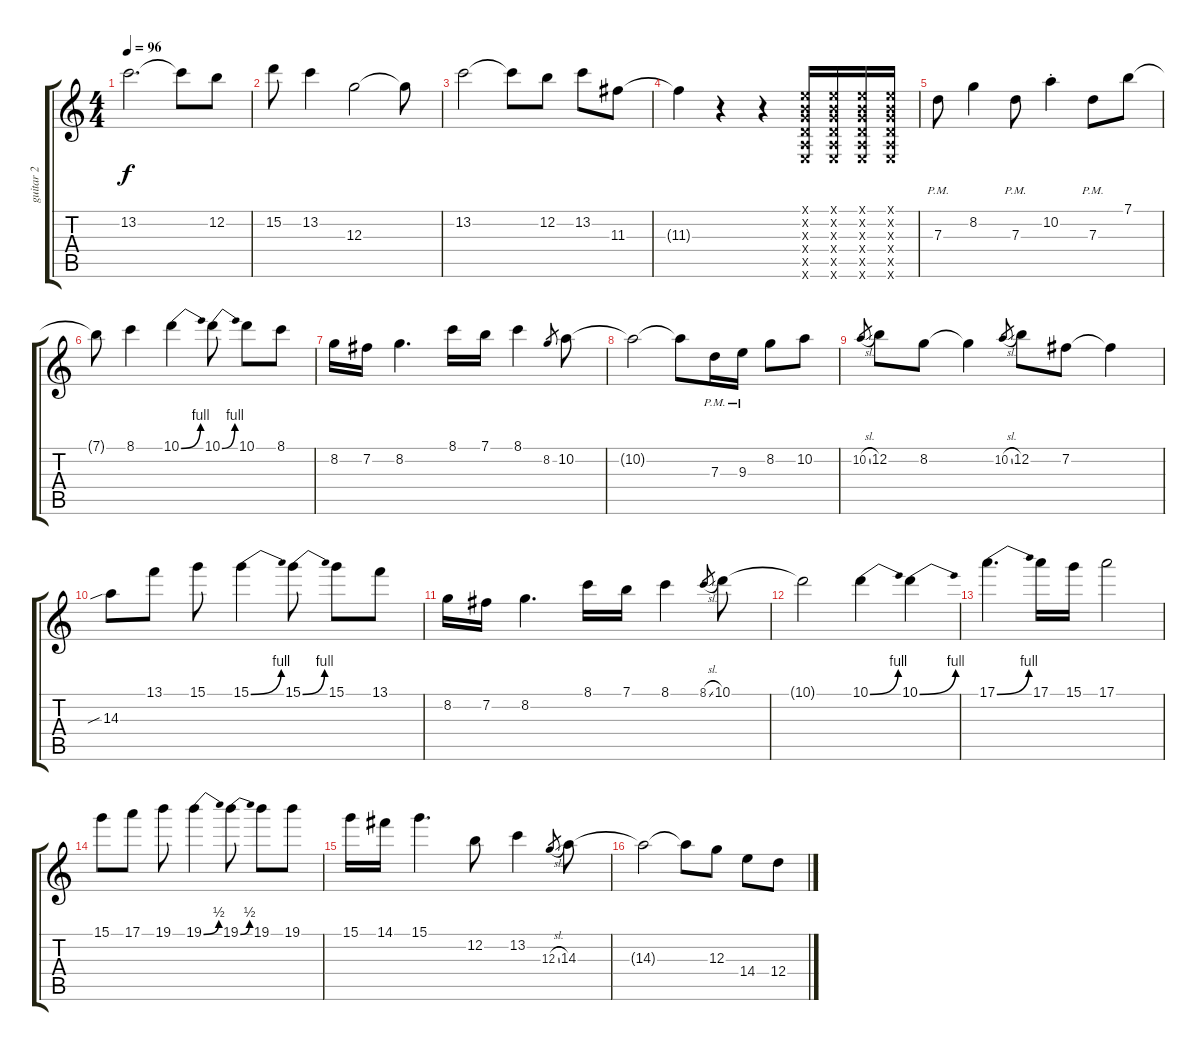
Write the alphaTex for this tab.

\track ("guitar 2" "guitar 2") {instrument electricguitarjazz}
\staff {score tabs}
\tuning (E4 B3 G3 D3 A2 E2) {hide}
\ts (4 4)
\tempo 96
\clef g2
\ks c
13.2.2{d dy f} 13.2{t}.8 12.2.8 |
15.2.8 13.2.4 12.3.2 12.3{t}.8 |
13.2.2 13.2{t}.8 12.2.8 13.2.8 11.3.8 |
11.3{t}.4 r.4 r.4 (0.1{x} 0.2{x} 0.3{x} 0.4{x} 0.5{x} 0.6{x}).16{instrument overdrivenguitar} (0.1{x} 0.2{x} 0.3{x} 0.4{x} 0.5{x} 0.6{x}).16 (0.1{x} 0.2{x} 0.3{x} 0.4{x} 0.5{x} 0.6{x}).16 (0.1{x} 0.2{x} 0.3{x} 0.4{x} 0.5{x} 0.6{x}).16 |
7.3{pm}.8 8.2.4 7.3{pm}.8 10.2{st}.4 7.3{pm}.8 7.1.8 |
7.1{t}.8 8.1.4 10.1{be (bend 0 0 60 4)}.4 10.1{be (bend 0 0 60 4)}.8 10.1.8 8.1.8 |
8.2.16 7.2.16 8.2.4{d} 8.1.16 7.1.16 8.1.4 8.2.8{gr} 10.2.8 |
10.2{t}.2 10.2{t}.8 7.3{pm}.16 9.3{pm}.16 8.2.8 10.2.8 |
10.2{sl}.8{gr} 12.2.8 8.2.8 8.2{t}.4 10.2{sl}.8{gr} 12.2.8 7.2.8 7.2{t}.4 |
14.3{sib}.8 13.1.8 15.1.8 15.1{be (bend 0 0 60 4)}.4 15.1{be (bend 0 0 60 4)}.8 15.1.8 13.1.8 |
8.2.16 7.2.16 8.2.4{d} 8.1.16 7.1.16 8.1.4 8.1{sl}.8{gr} 10.1.8 |
10.1{t}.2 10.1{be (bend 0 0 60 4)}.4 10.1{be (bend 0 0 60 4)}.4 |
17.1{be (bend 0 0 60 4)}.4{d} 17.1.16 15.1.16 17.1.2 |
15.1.8 17.1.8 19.1.8 19.1{be (bend 0 0 60 2)}.4 19.1{be (bend 0 0 60 2)}.8 19.1.8 19.1.8 |
15.1.16 14.1.16 15.1.4{d} 12.2.8 13.2.4 12.3{sl}.8{gr} 14.3.8 |
14.3{t}.2 14.3{t}.8 12.3.8 14.4.8 12.4.8
